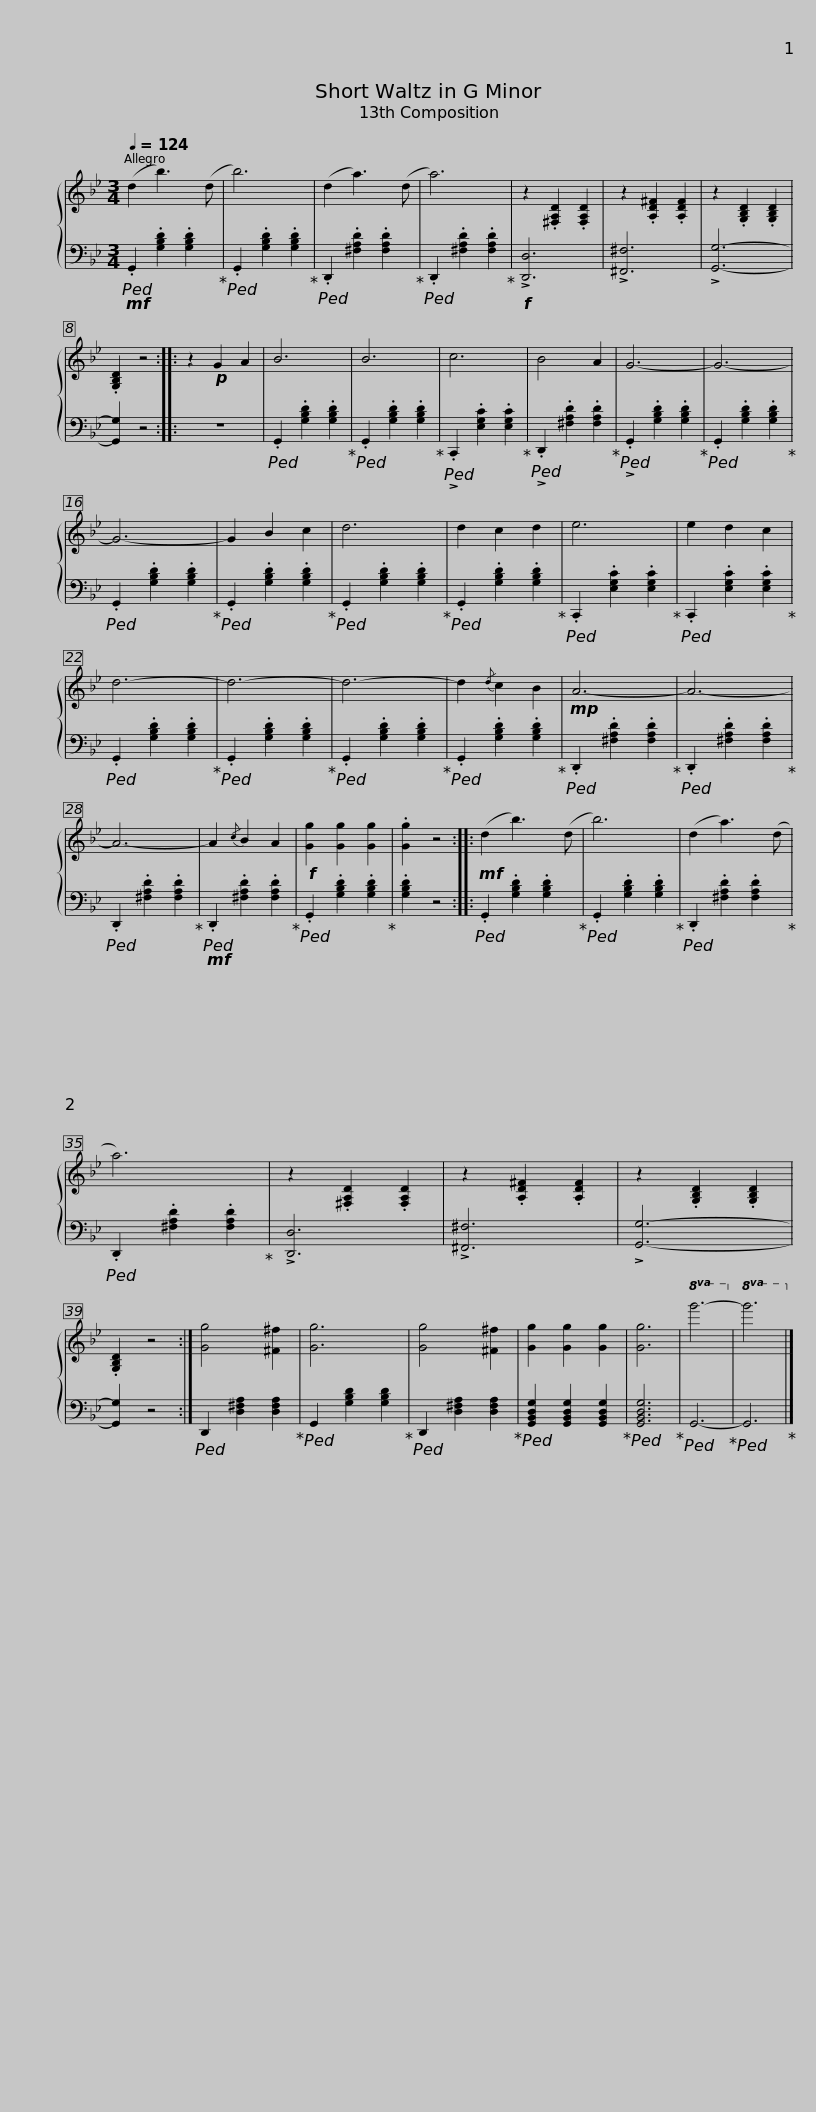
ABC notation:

X:1
%%score { 1 | 2 }
L:1/8
Q:1/4=124
M:3/4
I:linebreak $
K:Bb
V:1 treble
V:2 bass
V:1
 (d2 b3) (d | b6) | (d2 a3) (d | a6) | z2 .[^F,A,D]2 .[F,A,D]2 | %5
 z2 .[A,D^F]2 .[A,DF]2 | z2 .[G,B,D]2 .[G,B,D]2 | .[G,B,D]2 z4 :: z2!p! G2 A2 |$ B6 | %10
 B6 | c6 | B4 A2 | G6- | G6- | %15
 G6- | G2 B2 c2 | d6 | d2 c2 d2 | e6 |$ %20
 e2 d2 c2 | d6- | d6- | d6- | d2{/d} c2 B2 | %25
!mp! A6- | A6- | A6- | A2{/c} B2 A2 |!f! [Gg]2 [Gg]2 [Gg]2 |$ %30
 .[Gg]2 z4 ::!mf! (d2 b3) (d | b6) | (d2 a3) (d | a6) | %35
 z2 .[^F,A,D]2 .[F,A,D]2 | z2 .[A,D^F]2 .[A,DF]2 | z2 .[G,B,D]2 .[G,B,D]2 | .[G,B,D]2 z4 :|$ [Gg]4 [^F^f]2 | %40
 [Gg]6 | [Gg]4 [^F^f]2 | [Gg]2 [Gg]2 [Gg]2 | [Gg]6 |!8va(! g'6-!8va)! | %45
!8va(! g'6!8va)! |] %46
V:2
!mf!!ped! .G,,2 .[G,B,D]2 .[G,B,D]2!ped-up! |!ped! .G,,2 .[G,B,D]2 .[G,B,D]2!ped-up! |!ped! .D,,2 .[^F,A,D]2 .[F,A,D]2!ped-up! |!ped! .D,,2 .[^F,A,D]2 .[F,A,D]2!ped-up! |!f! !>![D,,D,]6 | %5
 !>![^F,,^F,]6 | !>![G,,G,]6- | [G,,G,]2 z4 :: z6 |$!ped! .G,,2 .[G,B,D]2 .[G,B,D]2!ped-up! | %10
!ped! .G,,2 .[G,B,D]2 .[G,B,D]2!ped-up! |!ped! !>!.C,,2 .[E,G,C]2 .[E,G,C]2!ped-up! |!ped! !>!.D,,2 .[^F,A,D]2 .[F,A,D]2!ped-up! |!ped! !>!.G,,2 .[G,B,D]2 .[G,B,D]2!ped-up! |!ped! .G,,2 .[G,B,D]2 .[G,B,D]2!ped-up! | %15
!ped! .G,,2 .[G,B,D]2 .[G,B,D]2!ped-up! |!ped! .G,,2 .[G,B,D]2 .[G,B,D]2!ped-up! |!ped! .G,,2 .[G,B,D]2 .[G,B,D]2!ped-up! |!ped! .G,,2 .[G,B,D]2 .[G,B,D]2!ped-up! |!ped! .C,,2 .[E,G,C]2 .[E,G,C]2!ped-up! |$ %20
!ped! .C,,2 .[E,G,C]2 .[E,G,C]2!ped-up! |!ped! .G,,2 .[G,B,D]2 .[G,B,D]2!ped-up! |!ped! .G,,2 .[G,B,D]2 .[G,B,D]2!ped-up! |!ped! .G,,2 .[G,B,D]2 .[G,B,D]2!ped-up! |!ped! .G,,2 .[G,B,D]2 .[G,B,D]2!ped-up! | %25
!ped! .D,,2 .[^F,A,D]2 .[F,A,D]2!ped-up! |!ped! .D,,2 .[^F,A,D]2 .[F,A,D]2!ped-up! |!ped! .D,,2 .[^F,A,D]2 .[F,A,D]2!ped-up! |!mf!!ped! .D,,2 .[^F,A,D]2 .[F,A,D]2!ped-up! |!ped! .G,,2 .[G,B,D]2 .[G,B,D]2!ped-up! |$ %30
 .[G,B,D]2 z4 ::!ped! .G,,2 .[G,B,D]2 .[G,B,D]2!ped-up! |!ped! .G,,2 .[G,B,D]2 .[G,B,D]2!ped-up! |!ped! .D,,2 .[^F,A,D]2 .[F,A,D]2!ped-up! |!ped! .D,,2 .[^F,A,D]2 .[F,A,D]2!ped-up! | %35
 !>![D,,D,]6 | !>![^F,,^F,]6 | !>![G,,G,]6- | [G,,G,]2 z4 :|$!ped! D,,2 [D,^F,A,]2 [D,F,A,]2!ped-up! | %40
!ped! G,,2 [G,B,D]2 [G,B,D]2!ped-up! |!ped! D,,2 [D,^F,A,]2 [D,F,A,]2!ped-up! |!ped! [G,,B,,D,G,]2 [G,,B,,D,G,]2 [G,,B,,D,G,]2!ped-up! |!ped! [G,,B,,D,G,]6!ped-up! |!ped! G,,6-!ped-up! | %45
!ped! G,,6!ped-up! |] %46
